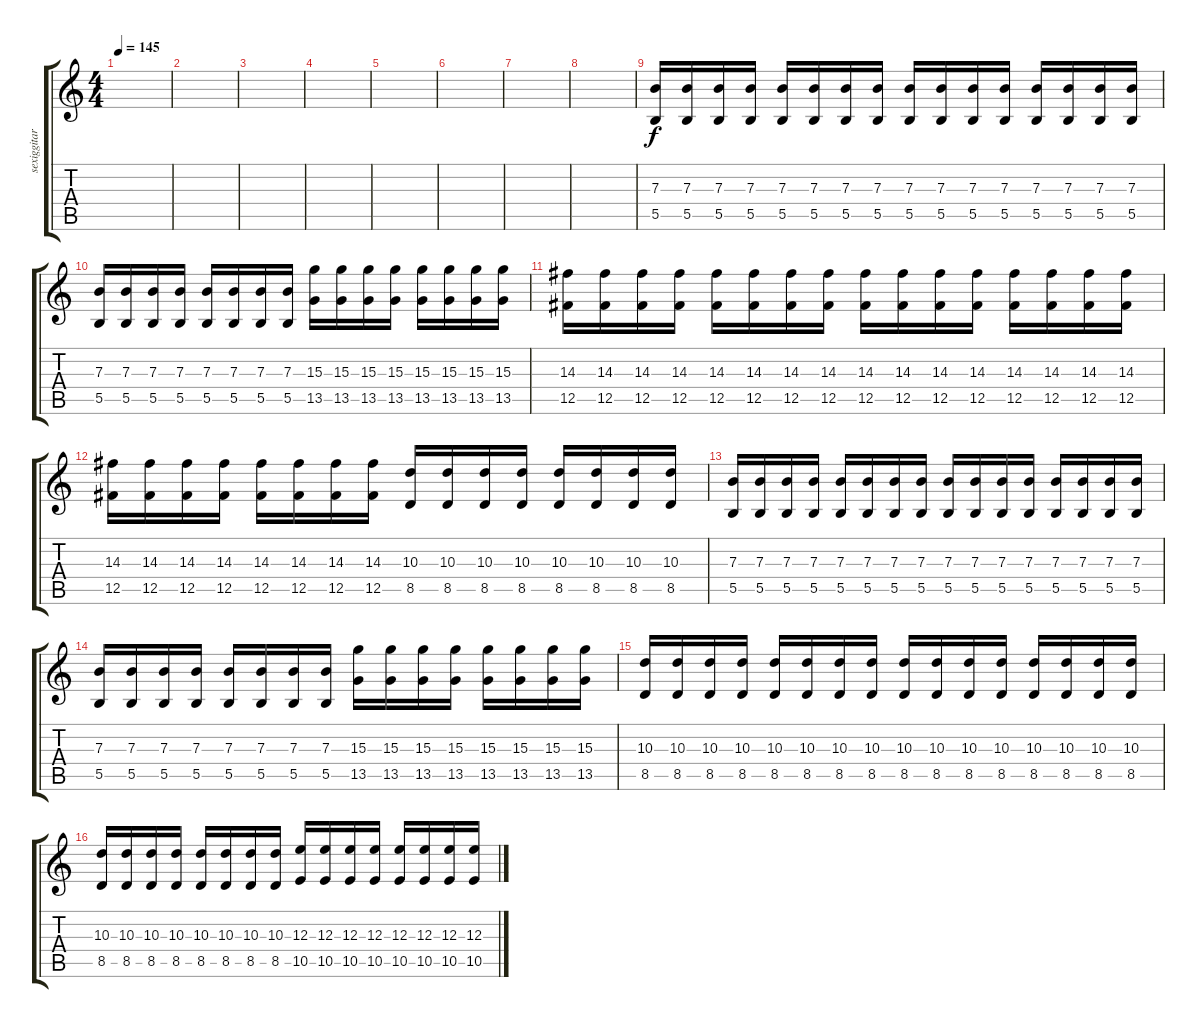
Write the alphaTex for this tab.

\track ("sexiggitarr" "sexiggitar") {instrument distortionguitar}
\staff {score tabs}
\tuning (Db4 Ab3 E3 B2 Gb2 B1) {hide}
\ts (4 4)
\tempo 145
\clef g2
\ks c
|
|
|
|
|
|
|
|
(7.3 5.5).16 (7.3 5.5).16 (7.3 5.5).16 (7.3 5.5).16 (7.3 5.5).16 (7.3 5.5).16 (7.3 5.5).16 (7.3 5.5).16 (7.3 5.5).16 (7.3 5.5).16 (7.3 5.5).16 (7.3 5.5).16 (7.3 5.5).16 (7.3 5.5).16 (7.3 5.5).16 (7.3 5.5).16 |
(7.3 5.5).16 (7.3 5.5).16 (7.3 5.5).16 (7.3 5.5).16 (7.3 5.5).16 (7.3 5.5).16 (7.3 5.5).16 (7.3 5.5).16 (15.3 13.5).16 (15.3 13.5).16 (15.3 13.5).16 (15.3 13.5).16 (15.3 13.5).16 (15.3 13.5).16 (15.3 13.5).16 (15.3 13.5).16 |
(14.3 12.5).16 (14.3 12.5).16 (14.3 12.5).16 (14.3 12.5).16 (14.3 12.5).16 (14.3 12.5).16 (14.3 12.5).16 (14.3 12.5).16 (14.3 12.5).16 (14.3 12.5).16 (14.3 12.5).16 (14.3 12.5).16 (14.3 12.5).16 (14.3 12.5).16 (14.3 12.5).16 (14.3 12.5).16 |
(14.3 12.5).16 (14.3 12.5).16 (14.3 12.5).16 (14.3 12.5).16 (14.3 12.5).16 (14.3 12.5).16 (14.3 12.5).16 (14.3 12.5).16 (10.3 8.5).16 (10.3 8.5).16 (10.3 8.5).16 (10.3 8.5).16 (10.3 8.5).16 (10.3 8.5).16 (10.3 8.5).16 (10.3 8.5).16 |
(7.3 5.5).16 (7.3 5.5).16 (7.3 5.5).16 (7.3 5.5).16 (7.3 5.5).16 (7.3 5.5).16 (7.3 5.5).16 (7.3 5.5).16 (7.3 5.5).16 (7.3 5.5).16 (7.3 5.5).16 (7.3 5.5).16 (7.3 5.5).16 (7.3 5.5).16 (7.3 5.5).16 (7.3 5.5).16 |
(7.3 5.5).16 (7.3 5.5).16 (7.3 5.5).16 (7.3 5.5).16 (7.3 5.5).16 (7.3 5.5).16 (7.3 5.5).16 (7.3 5.5).16 (15.3 13.5).16 (15.3 13.5).16 (15.3 13.5).16 (15.3 13.5).16 (15.3 13.5).16 (15.3 13.5).16 (15.3 13.5).16 (15.3 13.5).16 |
(10.3 8.5).16 (10.3 8.5).16 (10.3 8.5).16 (10.3 8.5).16 (10.3 8.5).16 (10.3 8.5).16 (10.3 8.5).16 (10.3 8.5).16 (10.3 8.5).16 (10.3 8.5).16 (10.3 8.5).16 (10.3 8.5).16 (10.3 8.5).16 (10.3 8.5).16 (10.3 8.5).16 (10.3 8.5).16 |
(10.3 8.5).16 (10.3 8.5).16 (10.3 8.5).16 (10.3 8.5).16 (10.3 8.5).16 (10.3 8.5).16 (10.3 8.5).16 (10.3 8.5).16 (12.3 10.5).16 (12.3 10.5).16 (12.3 10.5).16 (12.3 10.5).16 (12.3 10.5).16 (12.3 10.5).16 (12.3 10.5).16 (12.3 10.5).16
